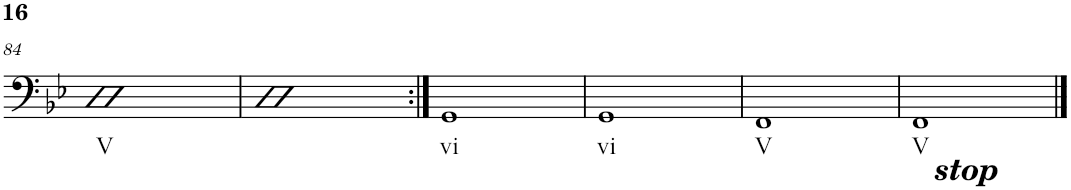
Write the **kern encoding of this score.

**kern
*part1
*staff1
*I"Electric Bass
*I'El. B.
!!LO:PB:g=z
*clefF4
*Trd7c12
*k[b-e-]
*M4/4
=84
1D
=85
1D
=86:|!
1GG
=87
1GG
=88
1FF
=89
!LO:TX:b:Bi:t=stop
1FF
==
*-
